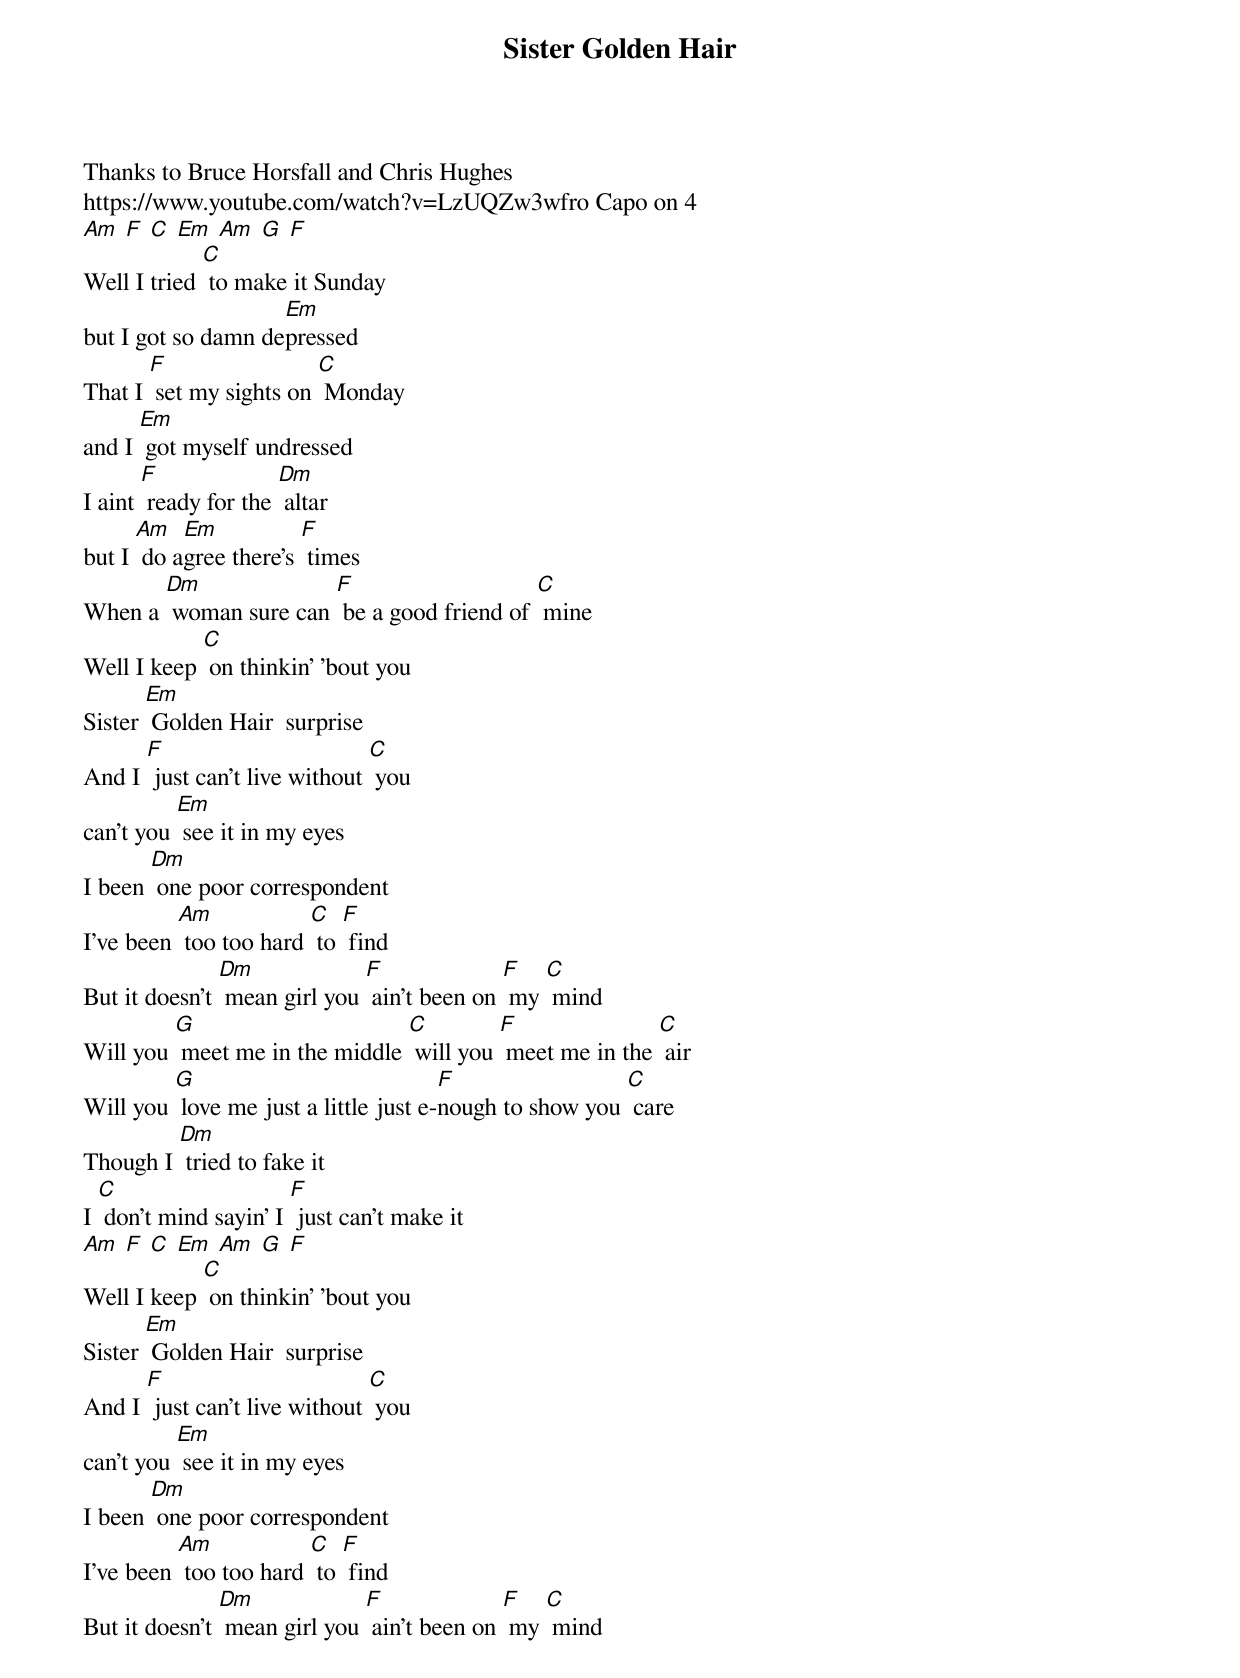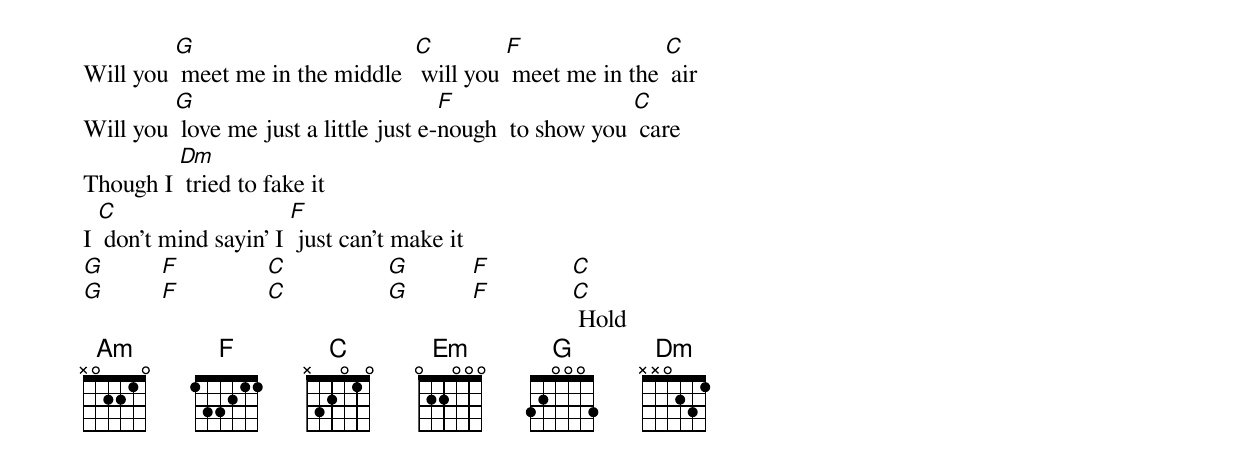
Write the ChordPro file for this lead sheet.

{t: Sister Golden Hair }
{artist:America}
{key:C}
Thanks to Bruce Horsfall and Chris Hughes
https://www.youtube.com/watch?v=LzUQZw3wfro Capo on 4
[Am] [F] [C] [Em] [Am] [G] [F]
Well I tried [C] to make it Sunday
but I got so damn de[Em]pressed
That I [F] set my sights on [C] Monday
and I [Em] got myself undressed
I aint [F] ready for the [Dm] altar
but I [Am] do a[Em]gree there's [F] times
When a [Dm] woman sure can [F] be a good friend of [C] mine
{c: }
Well I keep [C] on thinkin' 'bout you
Sister [Em] Golden Hair  surprise
And I [F] just can't live without [C] you
can't you [Em] see it in my eyes
I been [Dm] one poor correspondent
I've been [Am] too too hard [C] to [F] find
But it doesn't [Dm] mean girl you [F] ain't been on [F] my [C] mind
{c: }
Will you [G] meet me in the middle [C] will you [F] meet me in the [C] air
Will you [G] love me just a little just e-[F]nough to show you [C] care
Though I [Dm] tried to fake it
I [C] don't mind sayin' I [F] just can't make it
{c: }
[Am] [F] [C] [Em] [Am] [G] [F]
Well I keep [C] on thinkin' 'bout you
Sister [Em] Golden Hair  surprise
And I [F] just can't live without [C] you
can't you [Em] see it in my eyes
I been [Dm] one poor correspondent
I’ve been [Am] too too hard [C] to [F] find
But it doesn't [Dm] mean girl you [F] ain't been on [F] my [C] mind
{c: }
Will you [G] meet me in the middle  [C] will you [F] meet me in the [C] air
Will you [G] love me just a little just e-[F]nough  to show you [C] care
Though I [Dm] tried to fake it
I [C] don't mind sayin' I [F] just can't make it
{c: }
[G]         [F]              [C]                [G]          [F]             [C]
[G]         [F]              [C]                [G]          [F]             [C] Hold
